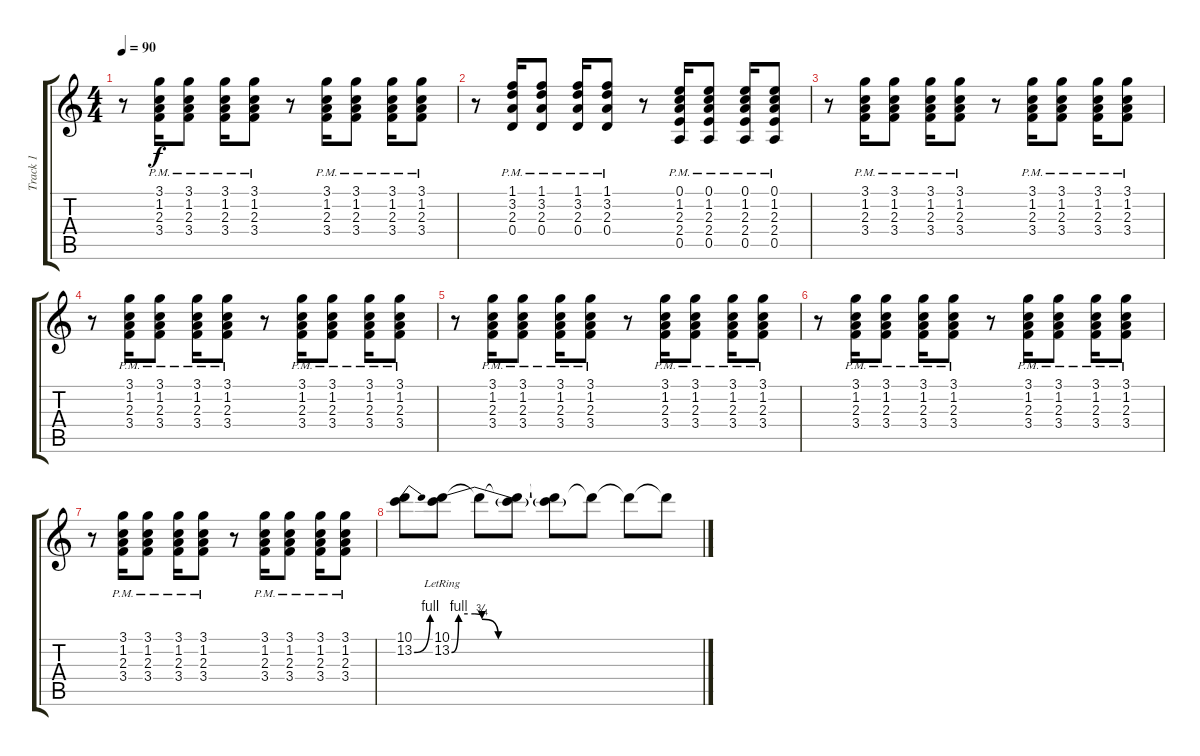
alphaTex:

\track ("Track 1" "Track 1") {instrument electricguitarclean}
\staff {score tabs}
\tuning (E4 B3 G3 D3 A2 E2) {hide}
\ts (4 4)
\tempo 90
\clef g2
\ks c
r.8{dy f} (3.1{pm} 1.2{pm} 2.3{pm} 3.4{pm}).16 (3.1{pm} 1.2{pm} 2.3{pm} 3.4{pm}).8 (3.1{pm} 1.2{pm} 2.3{pm} 3.4{pm}).16 (3.1{pm} 1.2{pm} 2.3{pm} 3.4{pm}).8 r.8 (3.1{pm} 1.2{pm} 2.3{pm} 3.4{pm}).16 (3.1{pm} 1.2{pm} 2.3{pm} 3.4{pm}).8 (3.1{pm} 1.2{pm} 2.3{pm} 3.4{pm}).16 (3.1{pm} 1.2{pm} 2.3{pm} 3.4{pm}).8 |
r.8 (1.1{pm} 3.2{pm} 2.3{pm} 0.4{pm}).16 (1.1{pm} 3.2{pm} 2.3{pm} 0.4{pm}).8 (1.1{pm} 3.2{pm} 2.3{pm} 0.4{pm}).16 (1.1{pm} 3.2{pm} 2.3{pm} 0.4{pm}).8 r.8 (0.1{pm} 1.2{pm} 2.3{pm} 2.4{pm} 0.5).16 (0.1{pm} 1.2{pm} 2.3{pm} 2.4{pm} 0.5).8 (0.1{pm} 1.2{pm} 2.3{pm} 2.4{pm} 0.5).16 (0.1{pm} 1.2{pm} 2.3{pm} 2.4{pm} 0.5).8 |
r.8 (3.1{pm} 1.2{pm} 2.3{pm} 3.4{pm}).16 (3.1{pm} 1.2{pm} 2.3{pm} 3.4{pm}).8 (3.1{pm} 1.2{pm} 2.3{pm} 3.4{pm}).16 (3.1{pm} 1.2{pm} 2.3{pm} 3.4{pm}).8 r.8 (3.1{pm} 1.2{pm} 2.3{pm} 3.4{pm}).16 (3.1{pm} 1.2{pm} 2.3{pm} 3.4{pm}).8 (3.1{pm} 1.2{pm} 2.3{pm} 3.4{pm}).16 (3.1{pm} 1.2{pm} 2.3{pm} 3.4{pm}).8 |
r.8 (3.1{pm} 1.2{pm} 2.3{pm} 3.4{pm}).16 (3.1{pm} 1.2{pm} 2.3{pm} 3.4{pm}).8 (3.1{pm} 1.2{pm} 2.3{pm} 3.4{pm}).16 (3.1{pm} 1.2{pm} 2.3{pm} 3.4{pm}).8 r.8 (3.1{pm} 1.2{pm} 2.3{pm} 3.4{pm}).16 (3.1{pm} 1.2{pm} 2.3{pm} 3.4{pm}).8 (3.1{pm} 1.2{pm} 2.3{pm} 3.4{pm}).16 (3.1{pm} 1.2{pm} 2.3{pm} 3.4{pm}).8 |
r.8 (3.1{pm} 1.2{pm} 2.3{pm} 3.4{pm}).16 (3.1{pm} 1.2{pm} 2.3{pm} 3.4{pm}).8 (3.1{pm} 1.2{pm} 2.3{pm} 3.4{pm}).16 (3.1{pm} 1.2{pm} 2.3{pm} 3.4{pm}).8 r.8 (3.1{pm} 1.2{pm} 2.3{pm} 3.4{pm}).16 (3.1{pm} 1.2{pm} 2.3{pm} 3.4{pm}).8 (3.1{pm} 1.2{pm} 2.3{pm} 3.4{pm}).16 (3.1{pm} 1.2{pm} 2.3{pm} 3.4{pm}).8 |
r.8 (3.1{pm} 1.2{pm} 2.3{pm} 3.4{pm}).16 (3.1{pm} 1.2{pm} 2.3{pm} 3.4{pm}).8 (3.1{pm} 1.2{pm} 2.3{pm} 3.4{pm}).16 (3.1{pm} 1.2{pm} 2.3{pm} 3.4{pm}).8 r.8 (3.1{pm} 1.2{pm} 2.3{pm} 3.4{pm}).16 (3.1{pm} 1.2{pm} 2.3{pm} 3.4{pm}).8 (3.1{pm} 1.2{pm} 2.3{pm} 3.4{pm}).16 (3.1{pm} 1.2{pm} 2.3{pm} 3.4{pm}).8 |
r.8 (3.1{pm} 1.2{pm} 2.3{pm} 3.4{pm}).16 (3.1{pm} 1.2{pm} 2.3{pm} 3.4{pm}).8 (3.1{pm} 1.2{pm} 2.3{pm} 3.4{pm}).16 (3.1{pm} 1.2{pm} 2.3{pm} 3.4{pm}).8 r.8 (3.1{pm} 1.2{pm} 2.3{pm} 3.4{pm}).16 (3.1{pm} 1.2{pm} 2.3{pm} 3.4{pm}).8 (3.1{pm} 1.2{pm} 2.3{pm} 3.4{pm}).16 (3.1{pm} 1.2{pm} 2.3{pm} 3.4{pm}).8 |
(10.1 13.2{be (bend 0 0 60 4)}).8 (10.1 13.2{be (custom 0 0 3 4 10 4 13 3 20 0 30 0 60 0) lr}).8 10.1{t}.8 (10.1{t} 13.2{t}).8 (10.1{t} 13.2{t}).8 10.1{t}.8 10.1{t}.8 10.1{t}.8
